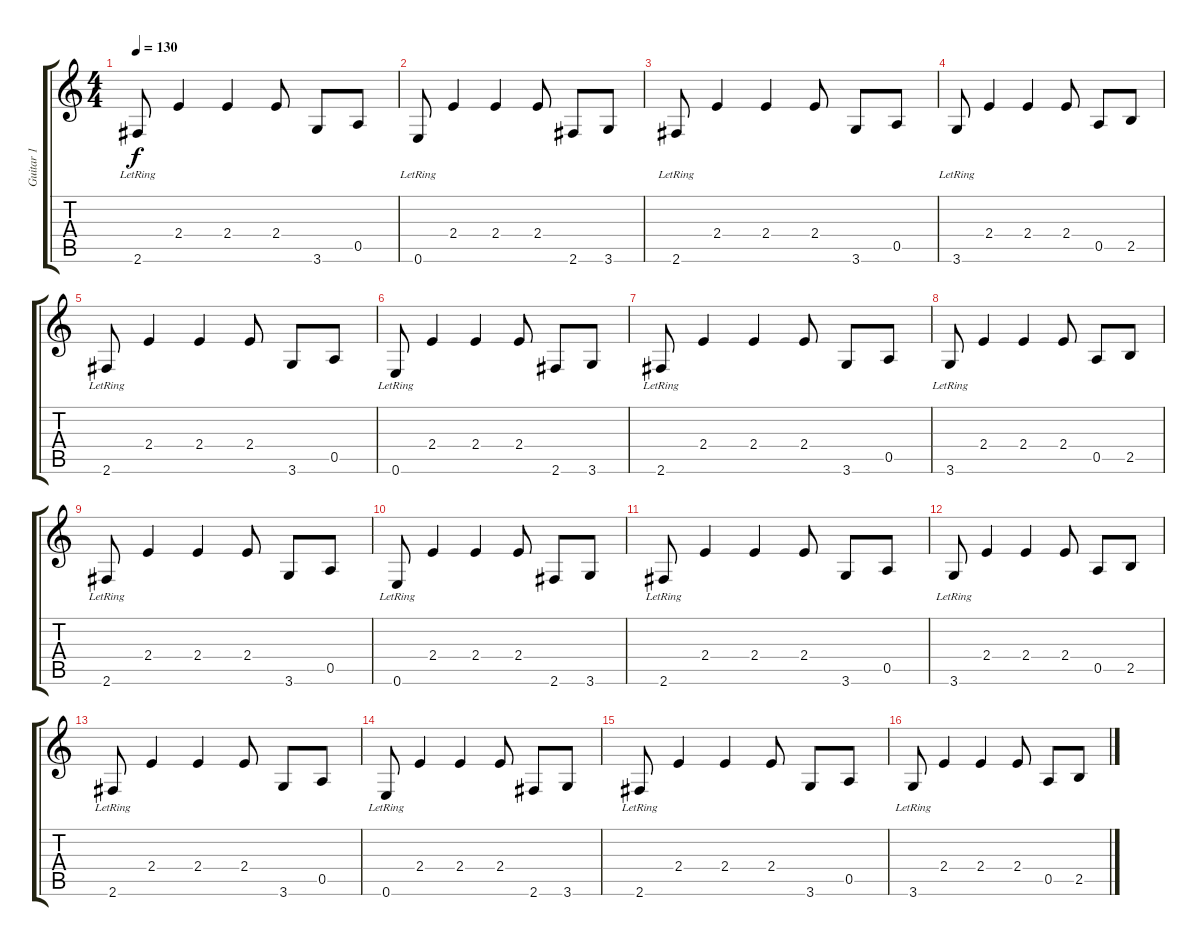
\track ("Guitar 1" "Guitar 1") {instrument electricguitarclean}
\staff {score tabs}
\tuning (E4 B3 G3 D3 A2 E2) {hide}
\ts (4 4)
\tempo 130
\clef g2
\ks c
2.6{lr}.8{dy f} 2.4.4 2.4.4 2.4.8 3.6.8 0.5.8 |
0.6{lr}.8 2.4.4 2.4.4 2.4.8 2.6.8 3.6.8 |
2.6{lr}.8 2.4.4 2.4.4 2.4.8 3.6.8 0.5.8 |
3.6{lr}.8 2.4.4 2.4.4 2.4.8 0.5.8 2.5.8 |
2.6{lr}.8 2.4.4 2.4.4 2.4.8 3.6.8 0.5.8 |
0.6{lr}.8 2.4.4 2.4.4 2.4.8 2.6.8 3.6.8 |
2.6{lr}.8 2.4.4 2.4.4 2.4.8 3.6.8 0.5.8 |
3.6{lr}.8 2.4.4 2.4.4 2.4.8 0.5.8 2.5.8 |
2.6{lr}.8 2.4.4 2.4.4 2.4.8 3.6.8 0.5.8 |
0.6{lr}.8 2.4.4 2.4.4 2.4.8 2.6.8 3.6.8 |
2.6{lr}.8 2.4.4 2.4.4 2.4.8 3.6.8 0.5.8 |
3.6{lr}.8 2.4.4 2.4.4 2.4.8 0.5.8 2.5.8 |
2.6{lr}.8 2.4.4 2.4.4 2.4.8 3.6.8 0.5.8 |
0.6{lr}.8 2.4.4 2.4.4 2.4.8 2.6.8 3.6.8 |
2.6{lr}.8 2.4.4 2.4.4 2.4.8 3.6.8 0.5.8 |
3.6{lr}.8 2.4.4 2.4.4 2.4.8 0.5.8 2.5.8
